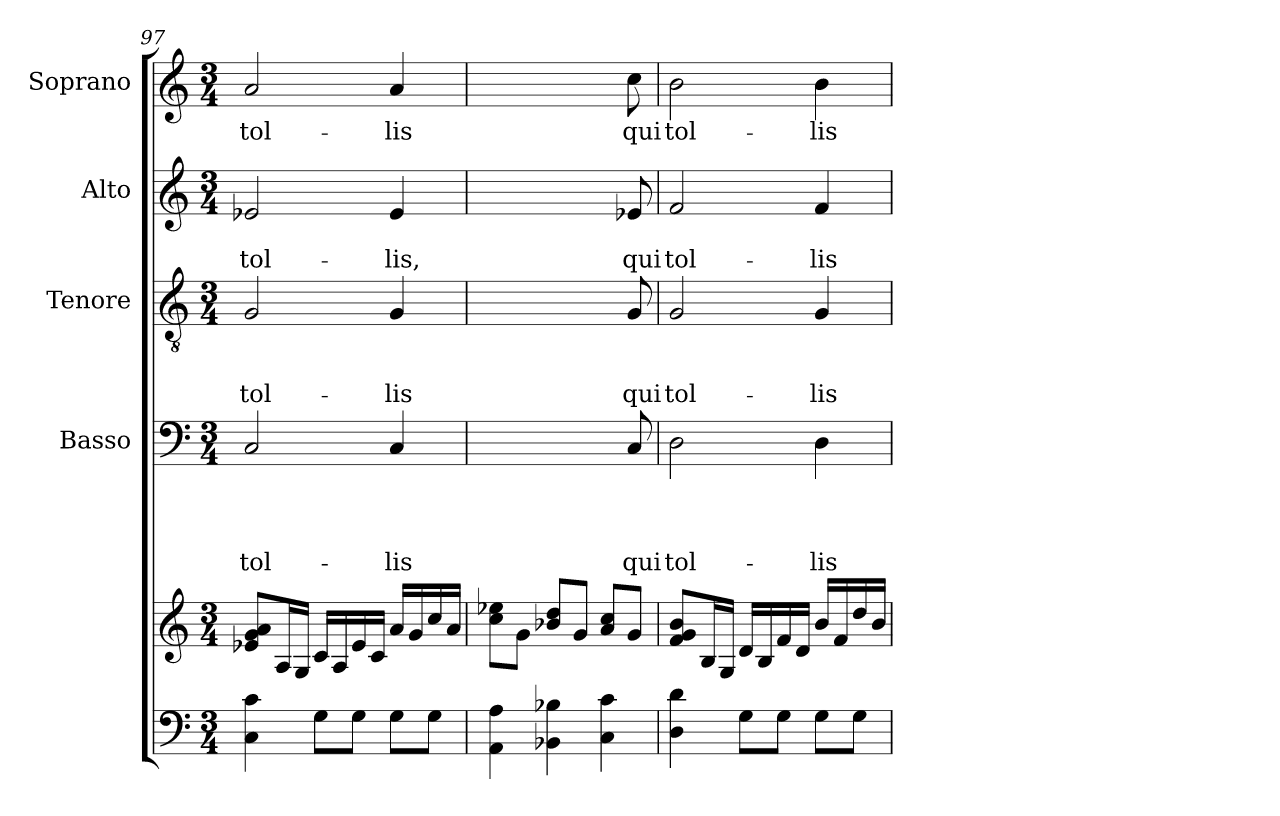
**kern	**kern	**kern	**text	**text	**text	**text	**kern	**text	**text	**text	**kern	**text	**text	**kern	**text
*part6	*part5	*part4	*part4	*part4	*part4	*part4	*part3	*part3	*part3	*part3	*part2	*part2	*part2	*part1	*part1
*staff6	*staff5	*staff4	*staff4	*staff4	*staff4	*staff4	*staff3	*staff3	*staff3	*staff3	*staff2	*staff2	*staff2	*staff1	*staff1
*	*	*I"Basso	*	*	*	*	*I"Tenore	*	*	*	*I"Alto	*	*	*I"Soprano	*
*clefF4	*clefG2	*clefF4	*	*	*	*	*clefGv2	*	*	*	*clefG2	*	*	*clefG2	*
*k[]	*k[]	*k[]	*	*	*	*	*k[]	*	*	*	*k[]	*	*	*k[]	*
*C:	*C:	*C:	*	*	*	*	*C:	*	*	*	*C:	*	*	*C:	*
*M3/4	*M3/4	*M3/4	*	*	*	*	*M3/4	*	*	*	*M3/4	*	*	*M3/4	*
=97	=97	=97	=97	=97	=97	=97	=97	=97	=97	=97	=97	=97	=97	=97	=97
!	!	!	!	!	!	!LO:LY:b	!	!	!	!LO:LY:b	!	!	!LO:LY:b	!	!LO:LY:b
4C\ 4c\	8e-X/ 8g/ 8a/L	2C/	.	.	.	tol-	2G/	.	.	tol-	2e-X/	.	tol-	2a/	tol-
.	16A/L	.	.	.	.	.	.	.	.	.	.	.	.	.	.
.	16G/JJ	.	.	.	.	.	.	.	.	.	.	.	.	.	.
8G\L	16c/LL	.	.	.	.	.	.	.	.	.	.	.	.	.	.
.	16A/	.	.	.	.	.	.	.	.	.	.	.	.	.	.
8G\J	16e-/	.	.	.	.	.	.	.	.	.	.	.	.	.	.
.	16c/JJ	.	.	.	.	.	.	.	.	.	.	.	.	.	.
!	!	!	!	!	!	!LO:LY:b	!	!	!	!LO:LY:b	!	!	!LO:LY:b	!	!LO:LY:b
8G\L	16a/LL	4C/	.	.	.	-lis	4G/	.	.	-lis	4e-/	.	-lis,	4a/	-lis
.	16g/	.	.	.	.	.	.	.	.	.	.	.	.	.	.
8G\J	16cc/	.	.	.	.	.	.	.	.	.	.	.	.	.	.
.	16a/JJ	.	.	.	.	.	.	.	.	.	.	.	.	.	.
=98	=98	=98	=98	=98	=98	=98	=98	=98	=98	=98	=98	=98	=98	=98	=98
4AA\ 4A\	8cc\ 8ee-X\L	2ryy	.	.	.	.	2ryy	.	.	.	2ryy	.	.	2ryy	.
.	8g\J	.	.	.	.	.	.	.	.	.	.	.	.	.	.
4BB-X\ 4B-X\	8b-X/ 8dd/L	.	.	.	.	.	.	.	.	.	.	.	.	.	.
.	8g/J	.	.	.	.	.	.	.	.	.	.	.	.	.	.
4C\ 4c\	8a/ 8cc/L	8ryy	.	.	.	.	8ryy	.	.	.	8ryy	.	.	8ryy	.
!	!	!	!	!	!	!LO:LY:b	!	!	!	!LO:LY:b	!	!	!LO:LY:b	!	!LO:LY:b
.	8g/J	8C/	.	.	.	qui	8G/	.	.	qui	8e-X/	.	qui	8cc\	qui
=99	=99	=99	=99	=99	=99	=99	=99	=99	=99	=99	=99	=99	=99	=99	=99
!	!	!	!	!	!	!LO:LY:b	!	!	!	!LO:LY:b	!	!	!LO:LY:b	!	!LO:LY:b
4D\ 4d\	8f/ 8g/ 8b/L	2D\	.	.	.	tol-	2G/	.	.	tol-	2f/	.	tol-	2b\	tol-
.	16B/L	.	.	.	.	.	.	.	.	.	.	.	.	.	.
.	16G/JJ	.	.	.	.	.	.	.	.	.	.	.	.	.	.
8G\L	16d/LL	.	.	.	.	.	.	.	.	.	.	.	.	.	.
.	16B/	.	.	.	.	.	.	.	.	.	.	.	.	.	.
8G\J	16f/	.	.	.	.	.	.	.	.	.	.	.	.	.	.
.	16d/JJ	.	.	.	.	.	.	.	.	.	.	.	.	.	.
!	!	!	!	!	!	!LO:LY:b	!	!	!	!LO:LY:b	!	!	!LO:LY:b	!	!LO:LY:b
8G\L	16b/LL	4D\	.	.	.	-lis	4G/	.	.	-lis	4f/	.	-lis	4b\	-lis
.	16f/	.	.	.	.	.	.	.	.	.	.	.	.	.	.
8G\J	16dd/	.	.	.	.	.	.	.	.	.	.	.	.	.	.
.	16b/JJ	.	.	.	.	.	.	.	.	.	.	.	.	.	.
=	=	=	=	=	=	=	=	=	=	=	=	=	=	=	=
*-	*-	*-	*-	*-	*-	*-	*-	*-	*-	*-	*-	*-	*-	*-	*-
